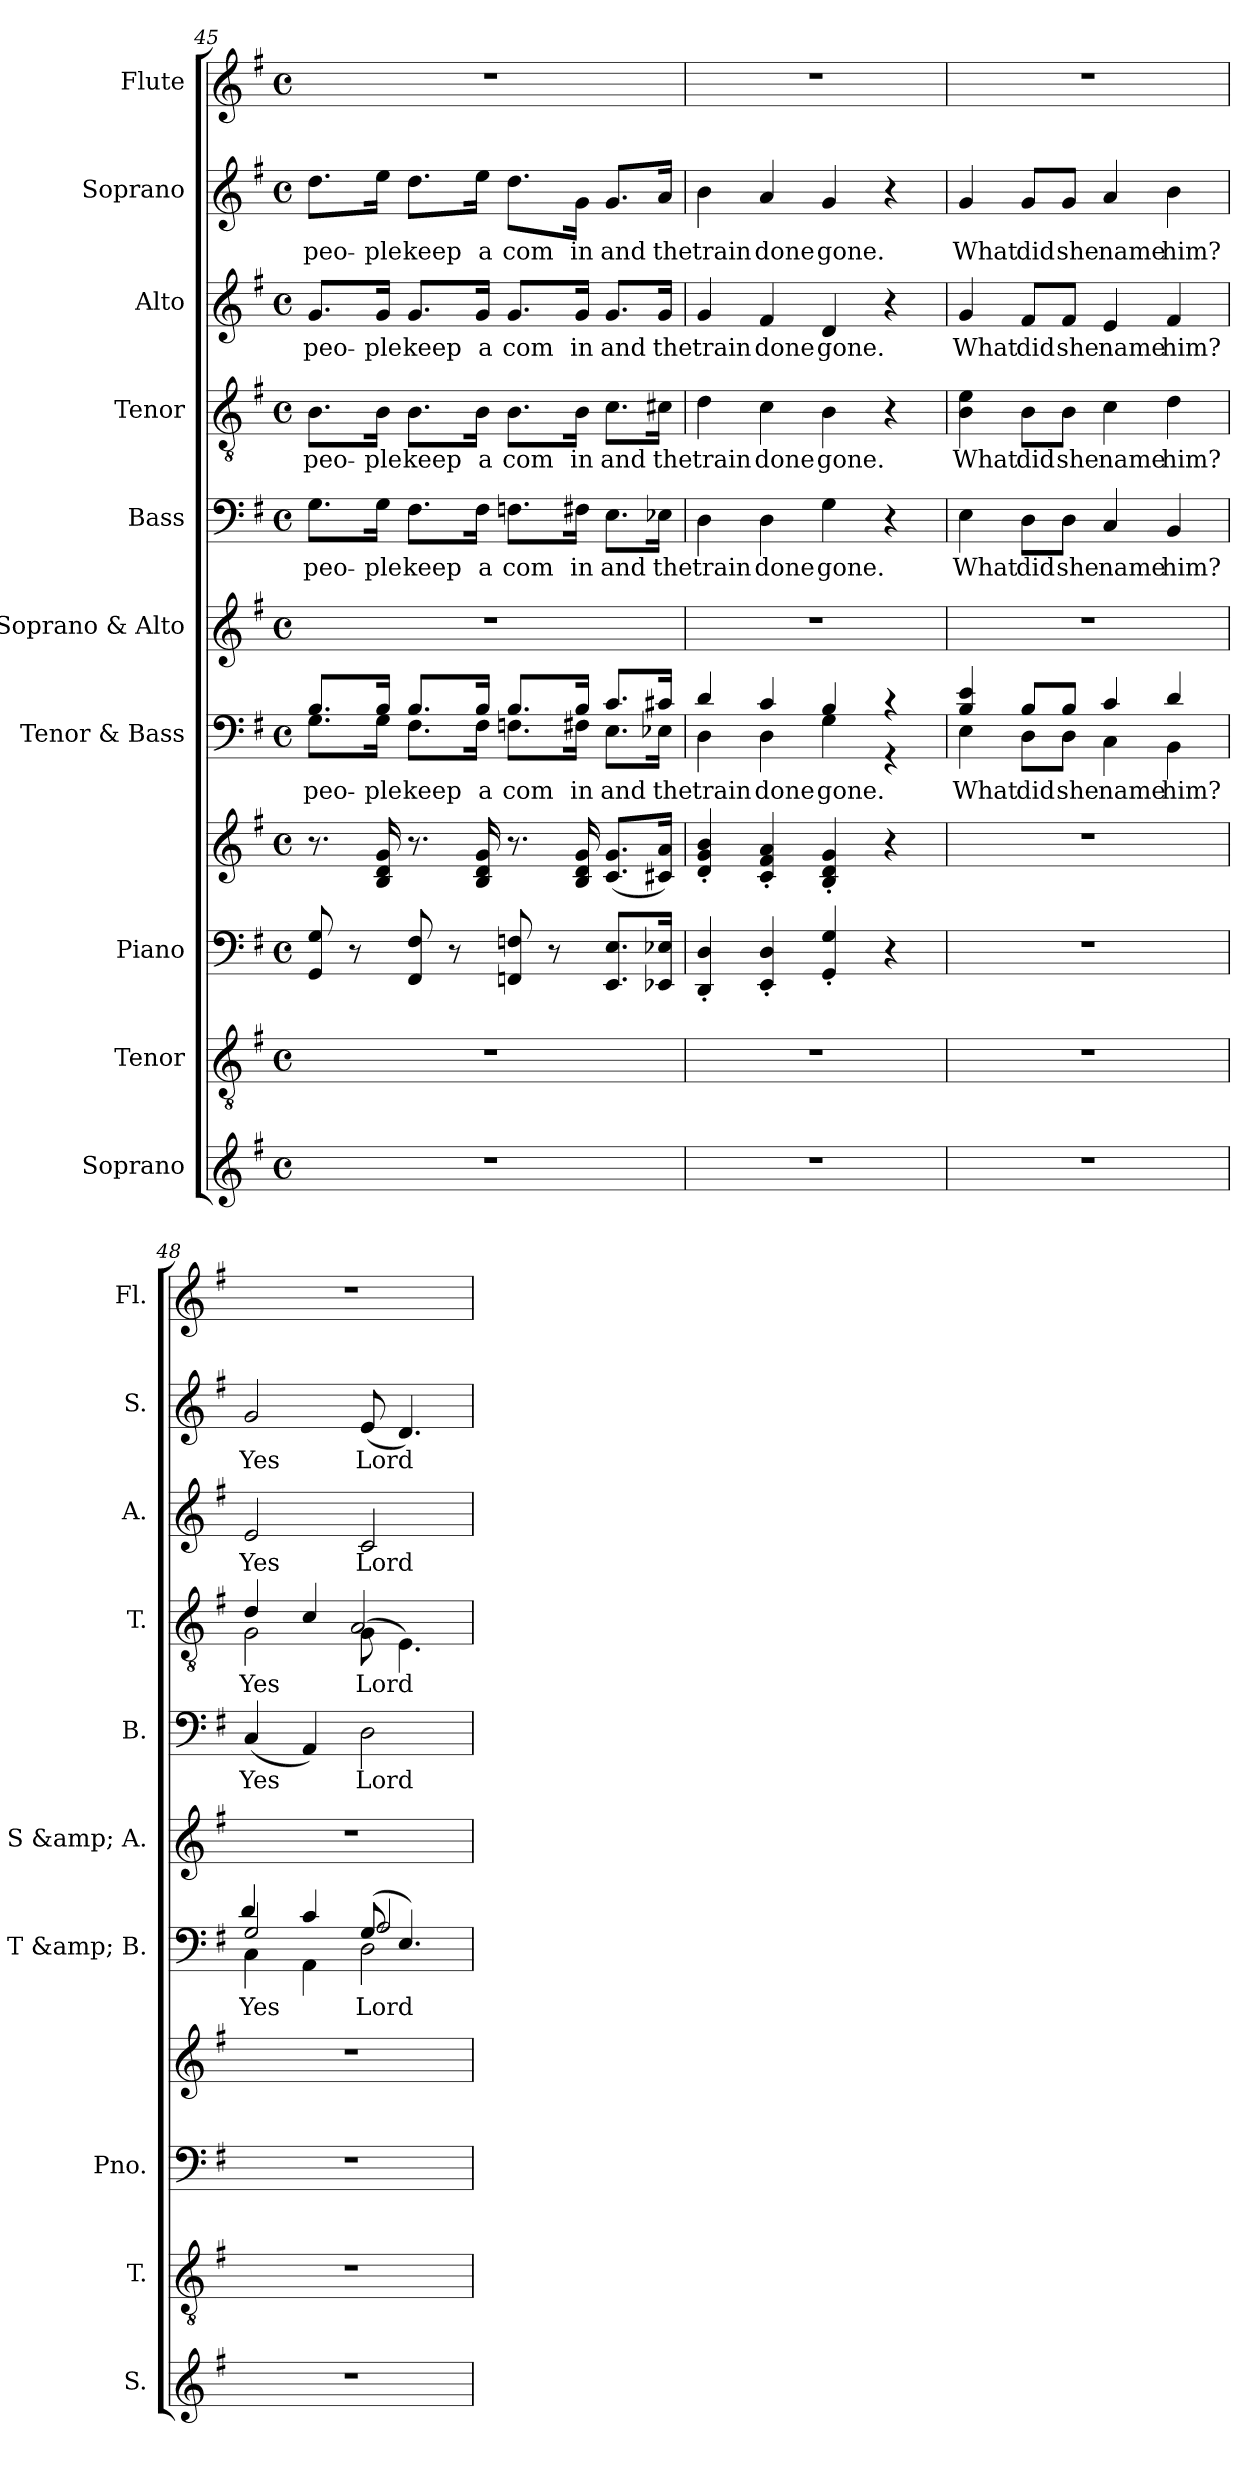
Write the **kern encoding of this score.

**kern	**kern	**kern	**kern	**kern	**text	**kern	**kern	**text	**kern	**text	**kern	**text	**kern	**text	**kern
*part10	*part9	*part8	*part8	*part7	*part7	*part6	*part5	*part5	*part4	*part4	*part3	*part3	*part2	*part2	*part1
*staff11	*staff10	*staff9	*staff8	*staff7	*staff7	*staff6	*staff5	*staff5	*staff4	*staff4	*staff3	*staff3	*staff2	*staff2	*staff1
*I"Soprano	*I"Tenor	*I"Piano	*	*I"Tenor &amp; Bass	*	*I"Soprano &amp; Alto	*I"Bass	*	*I"Tenor	*	*I"Alto	*	*I"Soprano	*	*I"Flute
*I'S.	*I'T.	*I'Pno.	*	*I'T &amp; B.	*	*I'S &amp; A.	*I'B.	*	*I'T.	*	*I'A.	*	*I'S.	*	*I'Fl.
*clefG2	*clefGv2	*clefF4	*clefG2	*clefF4	*	*clefG2	*clefF4	*	*clefGv2	*	*clefG2	*	*clefG2	*	*clefG2
*k[f#]	*k[f#]	*k[f#]	*k[f#]	*k[f#]	*	*k[f#]	*k[f#]	*	*k[f#]	*	*k[f#]	*	*k[f#]	*	*k[f#]
*M4/4	*M4/4	*M4/4	*M4/4	*M4/4	*	*M4/4	*M4/4	*	*M4/4	*	*M4/4	*	*M4/4	*	*M4/4
*met(c)	*met(c)	*met(c)	*met(c)	*met(c)	*	*met(c)	*met(c)	*	*met(c)	*	*met(c)	*	*met(c)	*	*met(c)
=45	=45	=45	=45	=45	=45	=45	=45	=45	=45	=45	=45	=45	=45	=45	=45
*	*	*	*	*^	*	*	*	*	*	*	*	*	*	*	*
!	!	!	!	!	!	!	!	!	!LO:LY:b	!	!LO:LY:b	!	!LO:LY:b	!	!LO:LY:b	!
1r	1r	8GG/ 8G/	8.r	8.B/L	8.G\L	peo-	1r	8.G\L	peo-	8.B\L	peo-	8.g/L	peo-	8.dd\L	peo-	1r
.	.	8r	.	.	.	.	.	.	.	.	.	.	.	.	.	.
!	!	!	!	!	!	!	!	!	!LO:LY:b	!	!LO:LY:b	!	!LO:LY:b	!	!LO:LY:b	!
.	.	.	16B/ 16d/ 16g/	16B/Jk	16G\Jk	-ple	.	16G\Jk	-ple	16B\Jk	-ple	16g/Jk	-ple	16ee\Jk	-ple	.
!	!	!	!	!	!	!	!	!	!LO:LY:b	!	!LO:LY:b	!	!LO:LY:b	!	!LO:LY:b	!
.	.	8FF#/ 8F#/	8.r	8.B/L	8.F#\L	keep	.	8.F#\L	keep	8.B\L	keep	8.g/L	keep	8.dd\L	keep	.
.	.	8r	.	.	.	.	.	.	.	.	.	.	.	.	.	.
!	!	!	!	!	!	!	!	!	!LO:LY:b	!	!LO:LY:b	!	!LO:LY:b	!	!LO:LY:b	!
.	.	.	16B/ 16d/ 16g/	16B/Jk	16F#\Jk	a	.	16F#\Jk	a	16B\Jk	a	16g/Jk	a	16ee\Jk	a	.
!	!	!	!	!	!	!	!	!	!LO:LY:b	!	!LO:LY:b	!	!LO:LY:b	!	!LO:LY:b	!
.	.	8FFn/ 8Fn/	8.r	8.B/L	8.Fn\L	com	.	8.Fn\L	com	8.B\L	com	8.g/L	com	8.dd\L	com	.
.	.	8r	.	.	.	.	.	.	.	.	.	.	.	.	.	.
!	!	!	!	!	!	!	!	!	!LO:LY:b	!	!LO:LY:b	!	!LO:LY:b	!	!LO:LY:b	!
.	.	.	16B/ 16d/ 16g/	16B/Jk	16F#X\Jk	in	.	16F#X\Jk	in	16B\Jk	in	16g/Jk	in	16g\Jk	in	.
!	!	!	!	!	!	!	!	!	!LO:LY:b	!	!LO:LY:b	!	!LO:LY:b	!	!LO:LY:b	!
.	.	8.EE/ 8.E/L	(<8.c/ 8.g/L	8.c/L	8.E\L	and	.	8.E\L	and	8.c\L	and	8.g/L	and	8.g/L	and	.
!	!	!	!	!	!	!	!	!	!LO:LY:b	!	!LO:LY:b	!	!LO:LY:b	!	!LO:LY:b	!
.	.	16EE-X/ 16E-X/Jk	16c#X/ 16a/Jk)	16c#X/Jk	16E-X\Jk	the	.	16E-X\Jk	the	16c#X\Jk	the	16g/Jk	the	16a/Jk	the	.
=46	=46	=46	=46	=46	=46	=46	=46	=46	=46	=46	=46	=46	=46	=46	=46	=46
!	!	!	!	!	!	!	!	!	!LO:LY:b	!	!LO:LY:b	!	!LO:LY:b	!	!LO:LY:b	!
1r	1r	4DD/' 4D/'	4d/' 4g/' 4b/'	4d/	4D\	train	1r	4D\	train	4d\	train	4g/	train	4b\	train	1r
!	!	!	!	!	!	!	!	!	!LO:LY:b	!	!LO:LY:b	!	!LO:LY:b	!	!LO:LY:b	!
.	.	4EE/' 4D/'	4c/' 4f#/' 4a/'	4c/	4D\	done	.	4D\	done	4c\	done	4f#/	done	4a/	done	.
!	!	!	!	!	!	!	!	!	!LO:LY:b	!	!LO:LY:b	!	!LO:LY:b	!	!LO:LY:b	!
.	.	4GG/' 4G/'	4B/' 4d/' 4g/'	4B/	4G\	gone.	.	4G\	gone.	4B\	gone.	4d/	gone.	4g/	gone.	.
.	.	4r	4r	4r	4r	.	.	4r	.	4r	.	4r	.	4r	.	.
!!LO:LB:g=z
=47	=47	=47	=47	=47	=47	=47	=47	=47	=47	=47	=47	=47	=47	=47	=47	=47
!	!	!	!	!	!	!	!	!	!LO:LY:b	!	!LO:LY:b	!	!LO:LY:b	!	!LO:LY:b	!
1r	1r	1r	1r	4B/ 4e/	4E\	What	1r	4E\	What	4B\ 4e\	What	4g/	What	4g/	What	1r
!	!	!	!	!	!	!	!	!	!LO:LY:b	!	!LO:LY:b	!	!LO:LY:b	!	!LO:LY:b	!
.	.	.	.	8B/L	8D\L	did	.	8D\L	did	8B\L	did	8f#/L	did	8g/L	did	.
!	!	!	!	!	!	!	!	!	!LO:LY:b	!	!LO:LY:b	!	!LO:LY:b	!	!LO:LY:b	!
.	.	.	.	8B/J	8D\J	she	.	8D\J	she	8B\J	she	8f#/J	she	8g/J	she	.
!	!	!	!	!	!	!	!	!	!LO:LY:b	!	!LO:LY:b	!	!LO:LY:b	!	!LO:LY:b	!
.	.	.	.	4c/	4C\	name	.	4C/	name	4c\	name	4e/	name	4a/	name	.
!	!	!	!	!	!	!	!	!	!LO:LY:b	!	!LO:LY:b	!	!LO:LY:b	!	!LO:LY:b	!
.	.	.	.	4d/	4BB\	him?	.	4BB/	him?	4d\	him?	4f#/	him?	4b\	him?	.
=48	=48	=48	=48	=48	=48	=48	=48	=48	=48	=48	=48	=48	=48	=48	=48	=48
*	*	*	*	*	*^	*	*	*	*	*	*	*	*	*	*	*
!	!	!	!	!	!	!	!	!	!	!LO:LY:b	!	!LO:LY:b	!	!LO:LY:b	!	!LO:LY:b	!
*	*	*	*	*	*	*	*	*	*	*	*^	*	*	*	*	*	*
1r	1r	1r	1r	2G/	4d/	4C\	Yes	1r	(<4C/	Yes	2G\	4d/	Yes	2e/	Yes	2g/	Yes	1r
.	.	.	.	.	4c/	4AA\	.	.	4AA/)	.	.	4c/	.	.	.	.	.	.
!	!	!	!	!	!	!	!	!	!	!LO:LY:b	!	!	!LO:LY:b	!	!LO:LY:b	!	!LO:LY:b	!
.	.	.	.	(<8G/	2A/	2D\	Lord	.	2D\	Lord	(>8G\	2A/	Lord	2c/	Lord	(<8e/	Lord	.
.	.	.	.	4.E/)	.	.	.	.	.	.	4.E\)	.	.	.	.	4.d/)	.	.
*	*	*	*	*v	*v	*v	*	*	*	*	*v	*v	*	*	*	*	*	*
=	=	=	=	=	=	=	=	=	=	=	=	=	=	=	=
*-	*-	*-	*-	*-	*-	*-	*-	*-	*-	*-	*-	*-	*-	*-	*-
